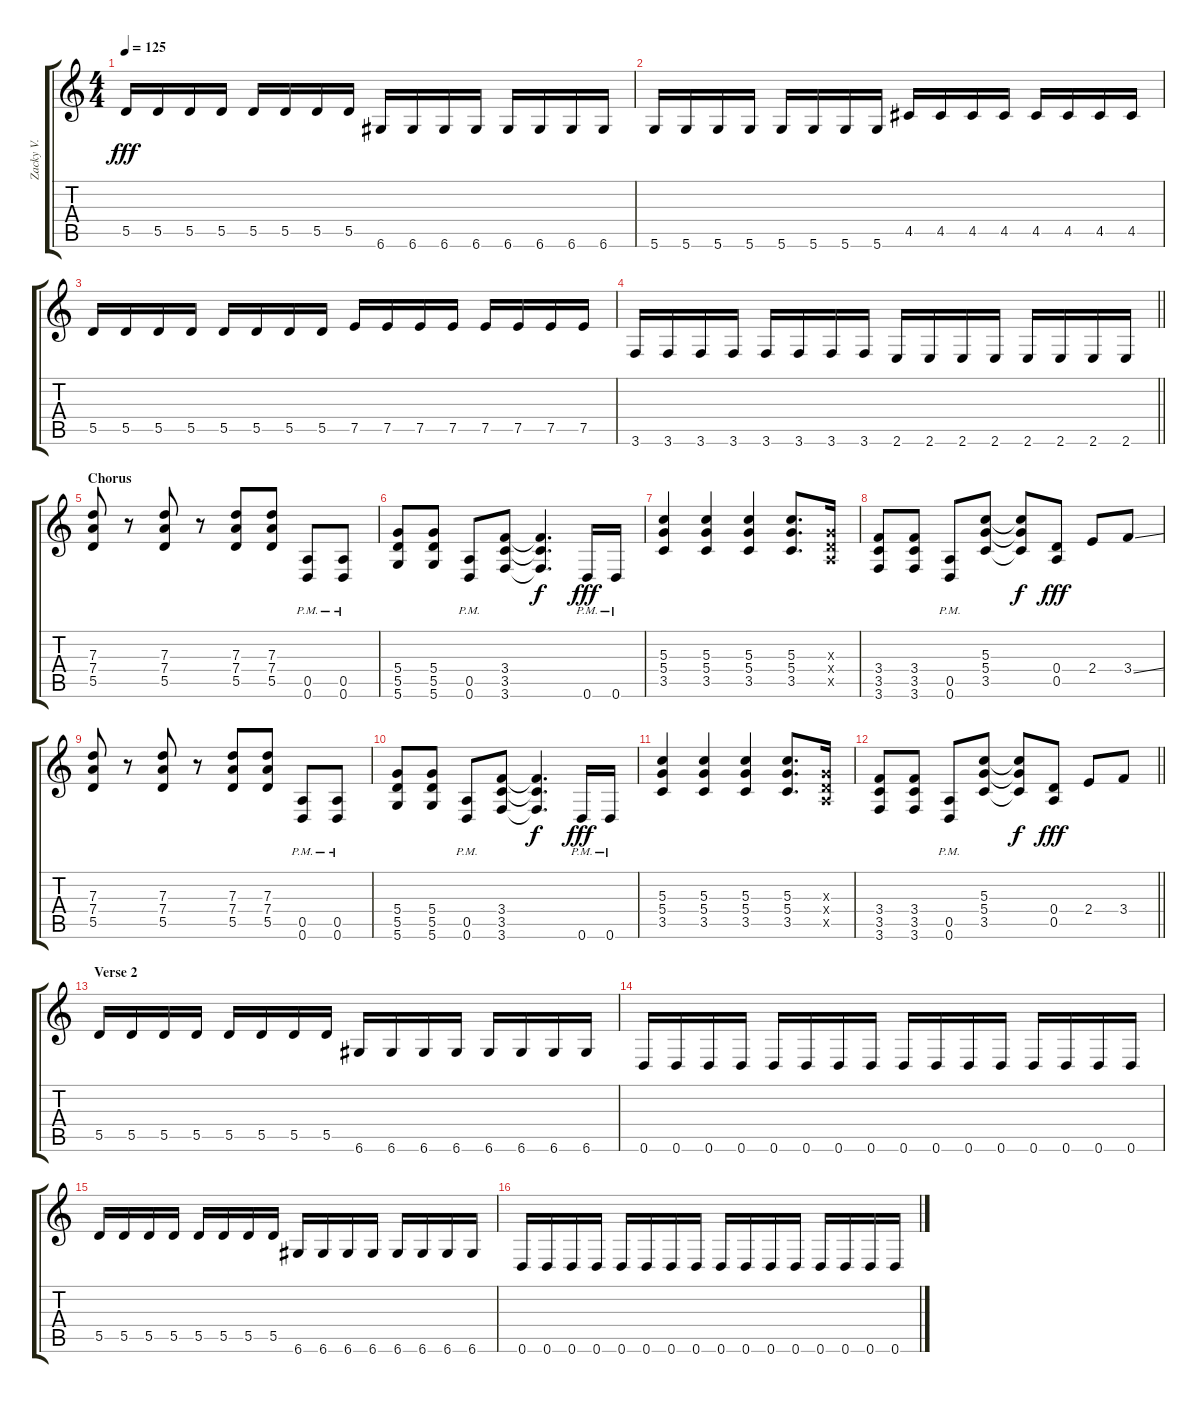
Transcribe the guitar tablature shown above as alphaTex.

\track ("Zacky V." "Zacky V.") {instrument distortionguitar}
\staff {score tabs}
\tuning (E4 B3 G3 D3 A2 D2) {hide}
\ts (4 4)
\tempo 125
\clef g2
\ks c
5.5.16{dy fff} 5.5.16 5.5.16 5.5.16 5.5.16 5.5.16 5.5.16 5.5.16 6.6.16 6.6.16 6.6.16 6.6.16 6.6.16 6.6.16 6.6.16 6.6.16 |
5.6.16 5.6.16 5.6.16 5.6.16 5.6.16 5.6.16 5.6.16 5.6.16 4.5.16 4.5.16 4.5.16 4.5.16 4.5.16 4.5.16 4.5.16 4.5.16 |
5.5.16 5.5.16 5.5.16 5.5.16 5.5.16 5.5.16 5.5.16 5.5.16 7.5.16 7.5.16 7.5.16 7.5.16 7.5.16 7.5.16 7.5.16 7.5.16 |
\barLineRight lightlight
3.6.16 3.6.16 3.6.16 3.6.16 3.6.16 3.6.16 3.6.16 3.6.16 2.6.16 2.6.16 2.6.16 2.6.16 2.6.16 2.6.16 2.6.16 2.6.16 |
\section ("" "Chorus")
(7.3 7.4 5.5).8 r.8 (7.3 7.4 5.5).8 r.8 (7.3 7.4 5.5).8 (7.3 7.4 5.5).8 (0.5{pm} 0.6{pm}).8 (0.5{pm} 0.6{pm}).8 |
(5.4 5.5 5.6).8 (5.4 5.5 5.6).8 (0.5{pm} 0.6{pm}).8 (3.4 3.5 3.6).8 (3.4{t} 3.5{t} 3.6{t}).4{d dy f} 0.6{pm}.16{dy fff} 0.6{pm}.16 |
(5.3 5.4 3.5).4 (5.3 5.4 3.5).4 (5.3 5.4 3.5).4 (5.3 5.4 3.5).8{d} (0.3{x} 0.4{x} 0.5{x}).16 |
(3.4 3.5 3.6).8 (3.4 3.5 3.6).8 (0.5{pm} 0.6{pm}).8 (5.3 5.4 3.5).8 (5.3{t} 5.4{t} 3.5{t}).8{dy f} (0.4 0.5).8{dy fff} 2.4.8 3.4{ss}.8 |
(7.3 7.4 5.5).8 r.8 (7.3 7.4 5.5).8 r.8 (7.3 7.4 5.5).8 (7.3 7.4 5.5).8 (0.5{pm} 0.6{pm}).8 (0.5{pm} 0.6{pm}).8 |
(5.4 5.5 5.6).8 (5.4 5.5 5.6).8 (0.5{pm} 0.6{pm}).8 (3.4 3.5 3.6).8 (3.4{t} 3.5{t} 3.6{t}).4{d dy f} 0.6{pm}.16{dy fff} 0.6{pm}.16 |
(5.3 5.4 3.5).4 (5.3 5.4 3.5).4 (5.3 5.4 3.5).4 (5.3 5.4 3.5).8{d} (0.3{x} 0.4{x} 0.5{x}).16 |
\barLineRight lightlight
(3.4 3.5 3.6).8 (3.4 3.5 3.6).8 (0.5{pm} 0.6{pm}).8 (5.3 5.4 3.5).8 (5.3{t} 5.4{t} 3.5{t}).8{dy f} (0.4 0.5).8{dy fff} 2.4.8 3.4.8 |
\section ("" "Verse 2")
5.5.16 5.5.16 5.5.16 5.5.16 5.5.16 5.5.16 5.5.16 5.5.16 6.6.16 6.6.16 6.6.16 6.6.16 6.6.16 6.6.16 6.6.16 6.6.16 |
0.6.16 0.6.16 0.6.16 0.6.16 0.6.16 0.6.16 0.6.16 0.6.16 0.6.16 0.6.16 0.6.16 0.6.16 0.6.16 0.6.16 0.6.16 0.6.16 |
5.5.16 5.5.16 5.5.16 5.5.16 5.5.16 5.5.16 5.5.16 5.5.16 6.6.16 6.6.16 6.6.16 6.6.16 6.6.16 6.6.16 6.6.16 6.6.16 |
0.6.16 0.6.16 0.6.16 0.6.16 0.6.16 0.6.16 0.6.16 0.6.16 0.6.16 0.6.16 0.6.16 0.6.16 0.6.16 0.6.16 0.6.16 0.6.16
